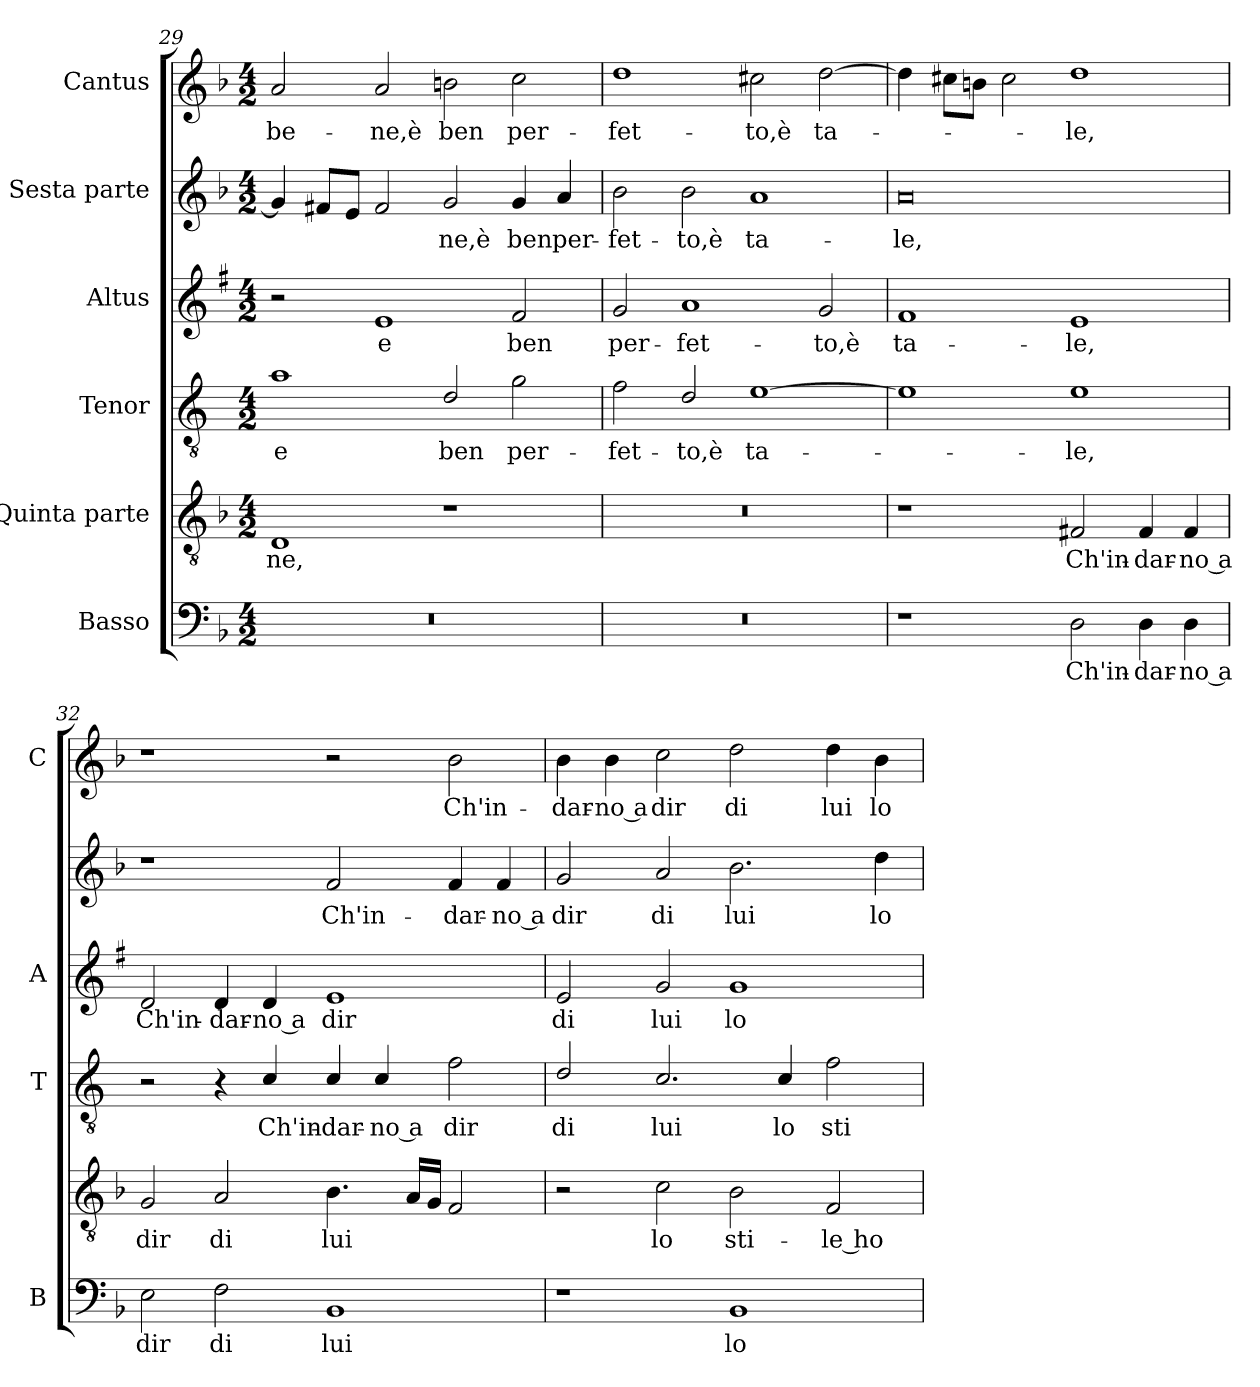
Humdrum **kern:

**kern	**text	**kern	**text	**kern	**text	**kern	**text	**kern	**text	**kern	**text
*part6	*part6	*part5	*part5	*part4	*part4	*part3	*part3	*part2	*part2	*part1	*part1
*staff6	*staff6	*staff5	*staff5	*staff4	*staff4	*staff3	*staff3	*staff2	*staff2	*staff1	*staff1
*I"Basso	*	*I"Quinta parte	*	*I"Tenor	*	*I"Altus	*	*I"Sesta parte	*	*I"Cantus	*
*I'B	*	*	*	*I'T	*	*I'A	*	*	*	*I'C	*
*clefF4	*	*clefGv2	*	*clefGv2	*	*clefG2	*	*clefG2	*	*clefG2	*
*	*	*	*	*ITrd4c7	*	*ITrd1c2	*	*	*	*	*
*k[b-]	*	*k[b-]	*	*k[b-]	*	*k[b-]	*	*k[b-]	*	*k[b-]	*
*F:	*	*F:	*	*F:	*	*F:	*	*F:	*	*F:	*
*M4/2	*	*M4/2	*	*M4/2	*	*M4/2	*	*M4/2	*	*M4/2	*
=29	=29	=29	=29	=29	=29	=29	=29	=29	=29	=29	=29
!	!	!	!LO:LY:b	!	!LO:LY:b	!	!	!	!	!	!LO:LY:b
0r	.	1D	-ne,	1d	e	2r	.	4g/]	.	2a/	be-
.	.	.	.	.	.	.	.	8f#X/L	.	.	.
.	.	.	.	.	.	.	.	8e/J	.	.	.
!	!	!	!	!	!	!	!LO:LY:b	!	!	!	!LO:LY:b
.	.	.	.	.	.	1d	e	2f#/	.	2a/	-ne,è
!	!	!	!	!	!LO:LY:b	!	!	!	!LO:LY:b	!	!LO:LY:b
.	.	1r	.	2G/	ben	.	.	2g/	-ne,è	2bn\	ben
!	!	!	!	!	!LO:LY:b	!	!LO:LY:b	!	!LO:LY:b	!	!LO:LY:b
.	.	.	.	2c\	per-	2e/	ben	4g/	ben	2cc\	per-
!	!	!	!	!	!	!	!	!	!LO:LY:b	!	!
.	.	.	.	.	.	.	.	4a/	per-	.	.
=30	=30	=30	=30	=30	=30	=30	=30	=30	=30	=30	=30
!	!	!	!	!	!LO:LY:b	!	!LO:LY:b	!	!LO:LY:b	!	!LO:LY:b
0r	.	0r	.	2B-\	-fet-	2f/	per-	2b-\	-fet-	1dd	-fet-
!	!	!	!	!	!LO:LY:b	!	!LO:LY:b	!	!LO:LY:b	!	!
.	.	.	.	2G/	-to,è	1g	-fet-	2b-\	-to,è	.	.
!	!	!	!	!	!LO:LY:b	!	!	!	!LO:LY:b	!	!LO:LY:b
.	.	.	.	[1A	ta-	.	.	1a	ta-	2cc#X\	-to,è
!	!	!	!	!	!	!	!LO:LY:b	!	!	!	!LO:LY:b
.	.	.	.	.	.	2f/	-to,è	.	.	[2dd\	ta-
=31	=31	=31	=31	=31	=31	=31	=31	=31	=31	=31	=31
!	!	!	!	!	!	!	!LO:LY:b	!	!LO:LY:b	!	!
1r	.	1r	.	1A]	.	1e	ta-	0a	-le,	4dd\]	.
.	.	.	.	.	.	.	.	.	.	8cc#X\L	.
.	.	.	.	.	.	.	.	.	.	8bn\J	.
.	.	.	.	.	.	.	.	.	.	2cc#\	.
!	!LO:LY:b	!	!LO:LY:b	!	!LO:LY:b	!	!LO:LY:b	!	!	!	!LO:LY:b
2D\	Ch'in-	2F#X/	Ch'in-	1A	-le,	1d	-le,	.	.	1dd	-le,
!	!LO:LY:b	!	!LO:LY:b	!	!	!	!	!	!	!	!
4D\	-dar-	4F#/	-dar-	.	.	.	.	.	.	.	.
!	!LO:LY:b	!	!LO:LY:b	!	!	!	!	!	!	!	!
4D\	-no a	4F#/	-no a	.	.	.	.	.	.	.	.
=32	=32	=32	=32	=32	=32	=32	=32	=32	=32	=32	=32
!	!LO:LY:b	!	!LO:LY:b	!	!	!	!LO:LY:b	!	!	!	!
2E\	dir	2G/	dir	2r	.	2c/	Ch'in-	1r	.	1r	.
!	!LO:LY:b	!	!LO:LY:b	!	!	!	!LO:LY:b	!	!	!	!
2F\	di	2A/	di	4r	.	4c/	-dar-	.	.	.	.
!	!	!	!	!	!LO:LY:b	!	!LO:LY:b	!	!	!	!
.	.	.	.	4F/	Ch'in-	4c/	-no a	.	.	.	.
!	!LO:LY:b	!	!LO:LY:b	!	!LO:LY:b	!	!LO:LY:b	!	!LO:LY:b	!	!
1BB-	lui	4.B-\	lui	4F/	-dar-	1d	dir	2f/	Ch'in-	2r	.
!	!	!	!	!	!LO:LY:b	!	!	!	!	!	!
.	.	.	.	4F/	-no a	.	.	.	.	.	.
.	.	16A/LL	.	.	.	.	.	.	.	.	.
.	.	16G/JJ	.	.	.	.	.	.	.	.	.
!	!	!	!	!	!LO:LY:b	!	!	!	!LO:LY:b	!	!LO:LY:b
.	.	2F/	.	2B-\	dir	.	.	4f/	-dar-	2b-\	Ch'in-
!	!	!	!	!	!	!	!	!	!LO:LY:b	!	!
.	.	.	.	.	.	.	.	4f/	-no a	.	.
=33	=33	=33	=33	=33	=33	=33	=33	=33	=33	=33	=33
!	!	!	!	!	!LO:LY:b	!	!LO:LY:b	!	!LO:LY:b	!	!LO:LY:b
1r	.	2r	.	2G/	di	2d/	di	2g/	dir	4b-\	-dar-
!	!	!	!	!	!	!	!	!	!	!	!LO:LY:b
.	.	.	.	.	.	.	.	.	.	4b-\	-no a
!	!	!	!LO:LY:b	!	!LO:LY:b	!	!LO:LY:b	!	!LO:LY:b	!	!LO:LY:b
.	.	2c\	lo	2.F/	lui	2f/	lui	2a/	di	2cc\	dir
!	!LO:LY:b	!	!LO:LY:b	!	!	!	!LO:LY:b	!	!LO:LY:b	!	!LO:LY:b
1BB-	lo	2B-\	sti-	.	.	1f	lo	2.b-\	lui	2dd\	di
!	!	!	!	!	!LO:LY:b	!	!	!	!	!	!
.	.	.	.	4F/	lo	.	.	.	.	.	.
!	!	!	!LO:LY:b	!	!LO:LY:b	!	!	!	!	!	!LO:LY:b
.	.	2F/	-le ho	2B-\	sti-	.	.	.	.	4dd\	lui
!	!	!	!	!	!	!	!	!	!LO:LY:b	!	!LO:LY:b
.	.	.	.	.	.	.	.	4dd\	lo	4b-\	lo
=	=	=	=	=	=	=	=	=	=	=	=
*-	*-	*-	*-	*-	*-	*-	*-	*-	*-	*-	*-
